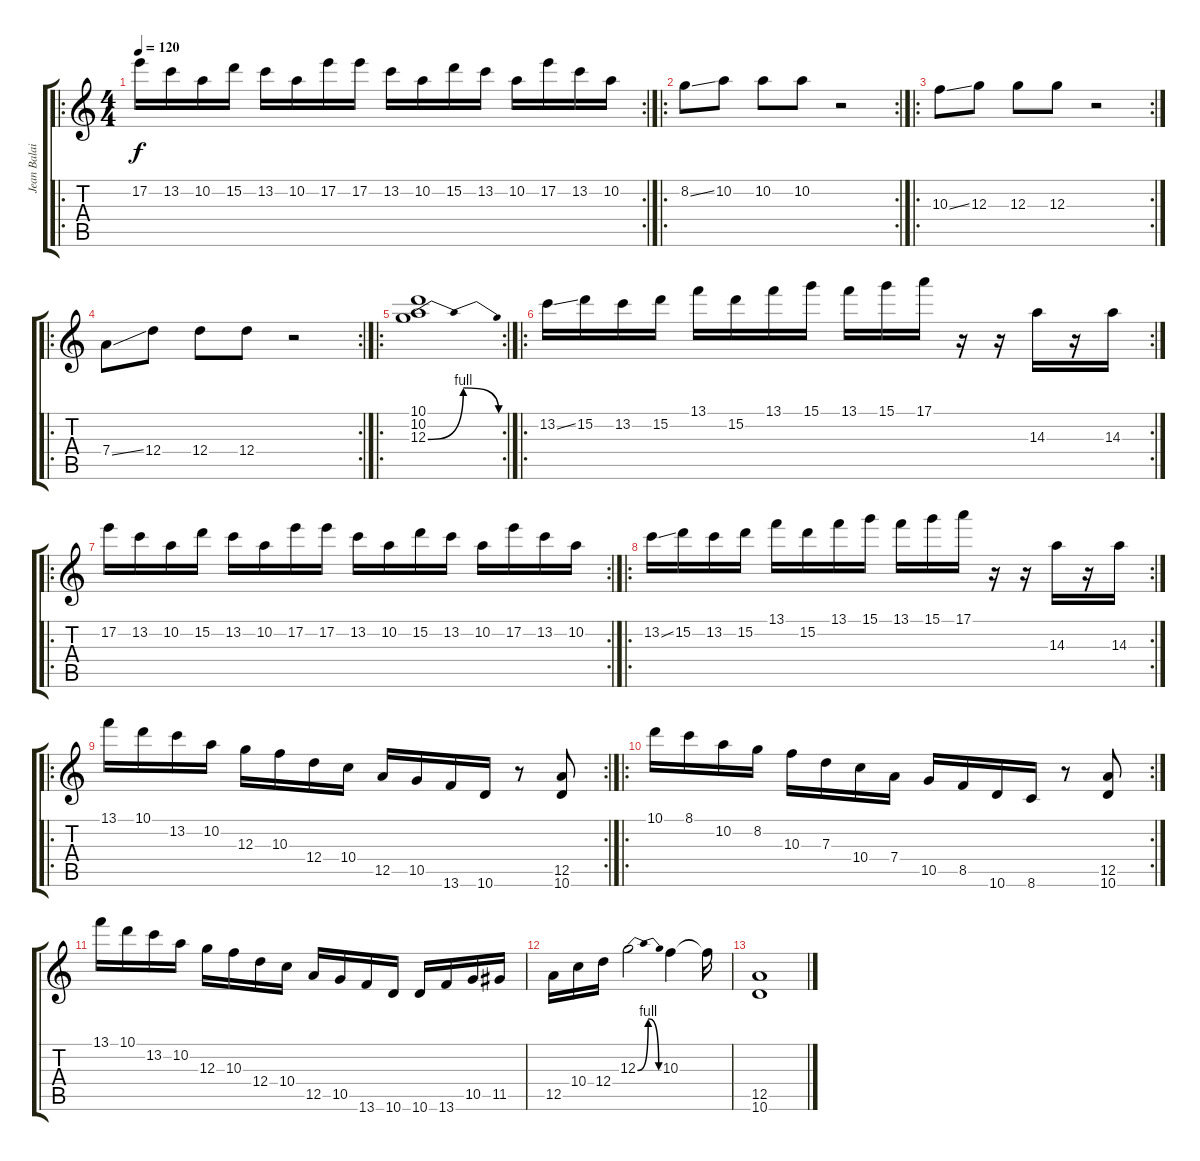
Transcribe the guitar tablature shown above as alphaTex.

\track ("Jean Balaise" "Jean Balai") {instrument distortionguitar}
\staff {score tabs}
\tuning (E4 B3 G3 D3 A2 E2) {hide}
\ro
\rc 2
\ts (4 4)
\tempo 120
\clef g2
\ks c
17.2.16{dy f} 13.2.16 10.2.16 15.2.16 13.2.16 10.2.16 17.2.16 17.2.16 13.2.16 10.2.16 15.2.16 13.2.16 10.2.16 17.2.16 13.2.16 10.2.16 |
\ro
\rc 2
8.2{ss}.8 10.2.8 10.2.8 10.2.8 r.2 |
\ro
\rc 2
10.3{ss}.8 12.3.8 12.3.8 12.3.8 r.2 |
\ro
\rc 2
7.4{ss}.8 12.4.8 12.4.8 12.4.8 r.2 |
\ro
\rc 2
(10.1 10.2 12.3{be (bendrelease 0 0 30 4 30 4 60 0)}).1 |
\ro
\rc 2
13.2{ss}.16 15.2.16 13.2.16 15.2.16 13.1.16 15.2.16 13.1.16 15.1.16 13.1.16 15.1.16 17.1.16 r.16 r.16 14.3.16 r.16 14.3.16 |
\ro
\rc 2
17.2.16 13.2.16 10.2.16 15.2.16 13.2.16 10.2.16 17.2.16 17.2.16 13.2.16 10.2.16 15.2.16 13.2.16 10.2.16 17.2.16 13.2.16 10.2.16 |
\ro
\rc 2
13.2{ss}.16 15.2.16 13.2.16 15.2.16 13.1.16 15.2.16 13.1.16 15.1.16 13.1.16 15.1.16 17.1.16 r.16 r.16 14.3.16 r.16 14.3.16 |
\ro
\rc 2
13.1.16 10.1.16 13.2.16 10.2.16 12.3.16 10.3.16 12.4.16 10.4.16 12.5.16 10.5.16 13.6.16 10.6.16 r.8 (12.5 10.6).8 |
\ro
\rc 2
10.1.16 8.1.16 10.2.16 8.2.16 10.3.16 7.3.16 10.4.16 7.4.16 10.5.16 8.5.16 10.6.16 8.6.16 r.8 (12.5 10.6).8 |
13.1.16 10.1.16 13.2.16 10.2.16 12.3.16 10.3.16 12.4.16 10.4.16 12.5.16 10.5.16 13.6.16 10.6.16 10.6.16 13.6.16 10.5.16 11.5.16 |
12.5.16 10.4.16 12.4.16 12.3{be (bendrelease 0 0 30 4 30 4 60 0)}.2 10.3.4 10.3{t}.16 |
(12.5 10.6).1
